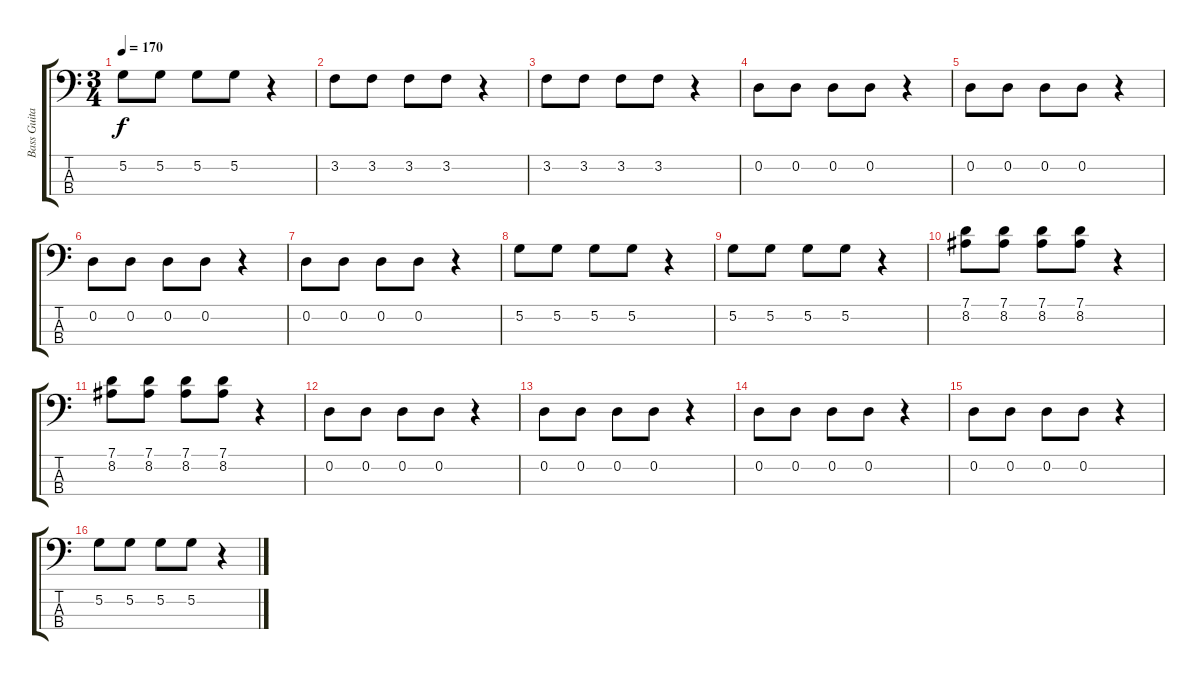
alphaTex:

\track ("Bass Guitar" "Bass Guita") {instrument electricbasspick}
\staff {score tabs}
\tuning (G2 D2 A1 D1) {hide}
\ts (3 4)
\tempo 170
\clef f4
\ks c
5.2.8{dy f} 5.2.8 5.2.8 5.2.8 r.4 |
3.2.8 3.2.8 3.2.8 3.2.8 r.4 |
3.2.8 3.2.8 3.2.8 3.2.8 r.4 |
0.2.8 0.2.8 0.2.8 0.2.8 r.4 |
0.2.8 0.2.8 0.2.8 0.2.8 r.4 |
0.2.8 0.2.8 0.2.8 0.2.8 r.4 |
0.2.8 0.2.8 0.2.8 0.2.8 r.4 |
5.2.8 5.2.8 5.2.8 5.2.8 r.4 |
5.2.8 5.2.8 5.2.8 5.2.8 r.4 |
(7.1 8.2).8 (7.1 8.2).8 (7.1 8.2).8 (7.1 8.2).8 r.4 |
(7.1 8.2).8 (7.1 8.2).8 (7.1 8.2).8 (7.1 8.2).8 r.4 |
0.2.8 0.2.8 0.2.8 0.2.8 r.4 |
0.2.8 0.2.8 0.2.8 0.2.8 r.4 |
0.2.8 0.2.8 0.2.8 0.2.8 r.4 |
0.2.8 0.2.8 0.2.8 0.2.8 r.4 |
5.2.8 5.2.8 5.2.8 5.2.8 r.4
